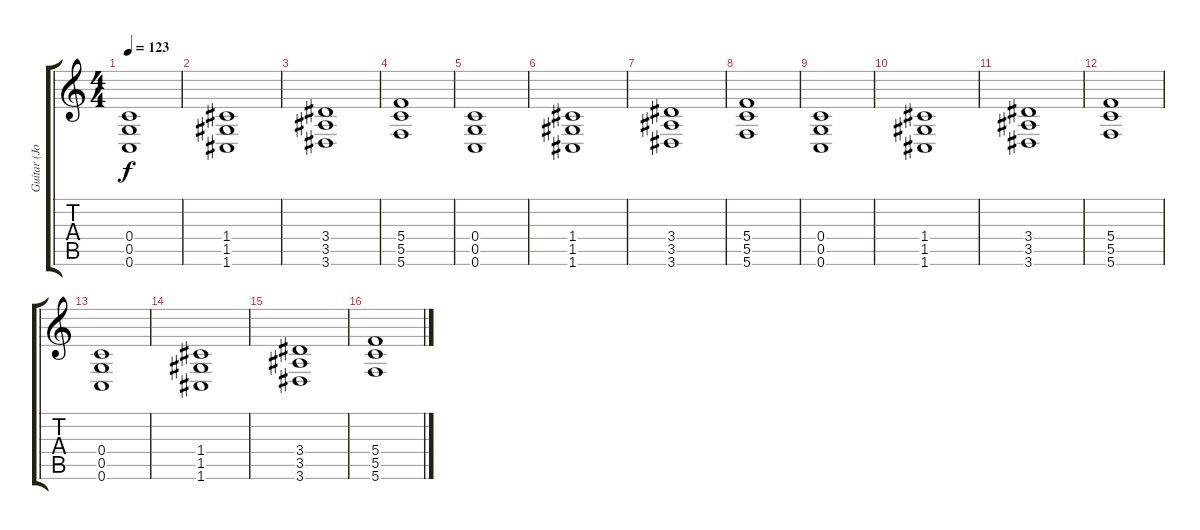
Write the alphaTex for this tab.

\track ("Guitar (Joel)" "Guitar (Jo") {instrument distortionguitar}
\staff {score tabs}
\tuning (D4 A3 F3 C3 G2 C2) {hide}
\ts (4 4)
\tempo 123
\clef g2
\ks c
(0.4 0.5 0.6).1{dy f} |
(1.4 1.5 1.6).1 |
(3.4 3.5 3.6).1 |
(5.4 5.5 5.6).1 |
(0.4 0.5 0.6).1 |
(1.4 1.5 1.6).1 |
(3.4 3.5 3.6).1 |
(5.4 5.5 5.6).1 |
(0.4 0.5 0.6).1 |
(1.4 1.5 1.6).1 |
(3.4 3.5 3.6).1 |
(5.4 5.5 5.6).1 |
(0.4 0.5 0.6).1 |
(1.4 1.5 1.6).1 |
(3.4 3.5 3.6).1 |
(5.4 5.5 5.6).1
